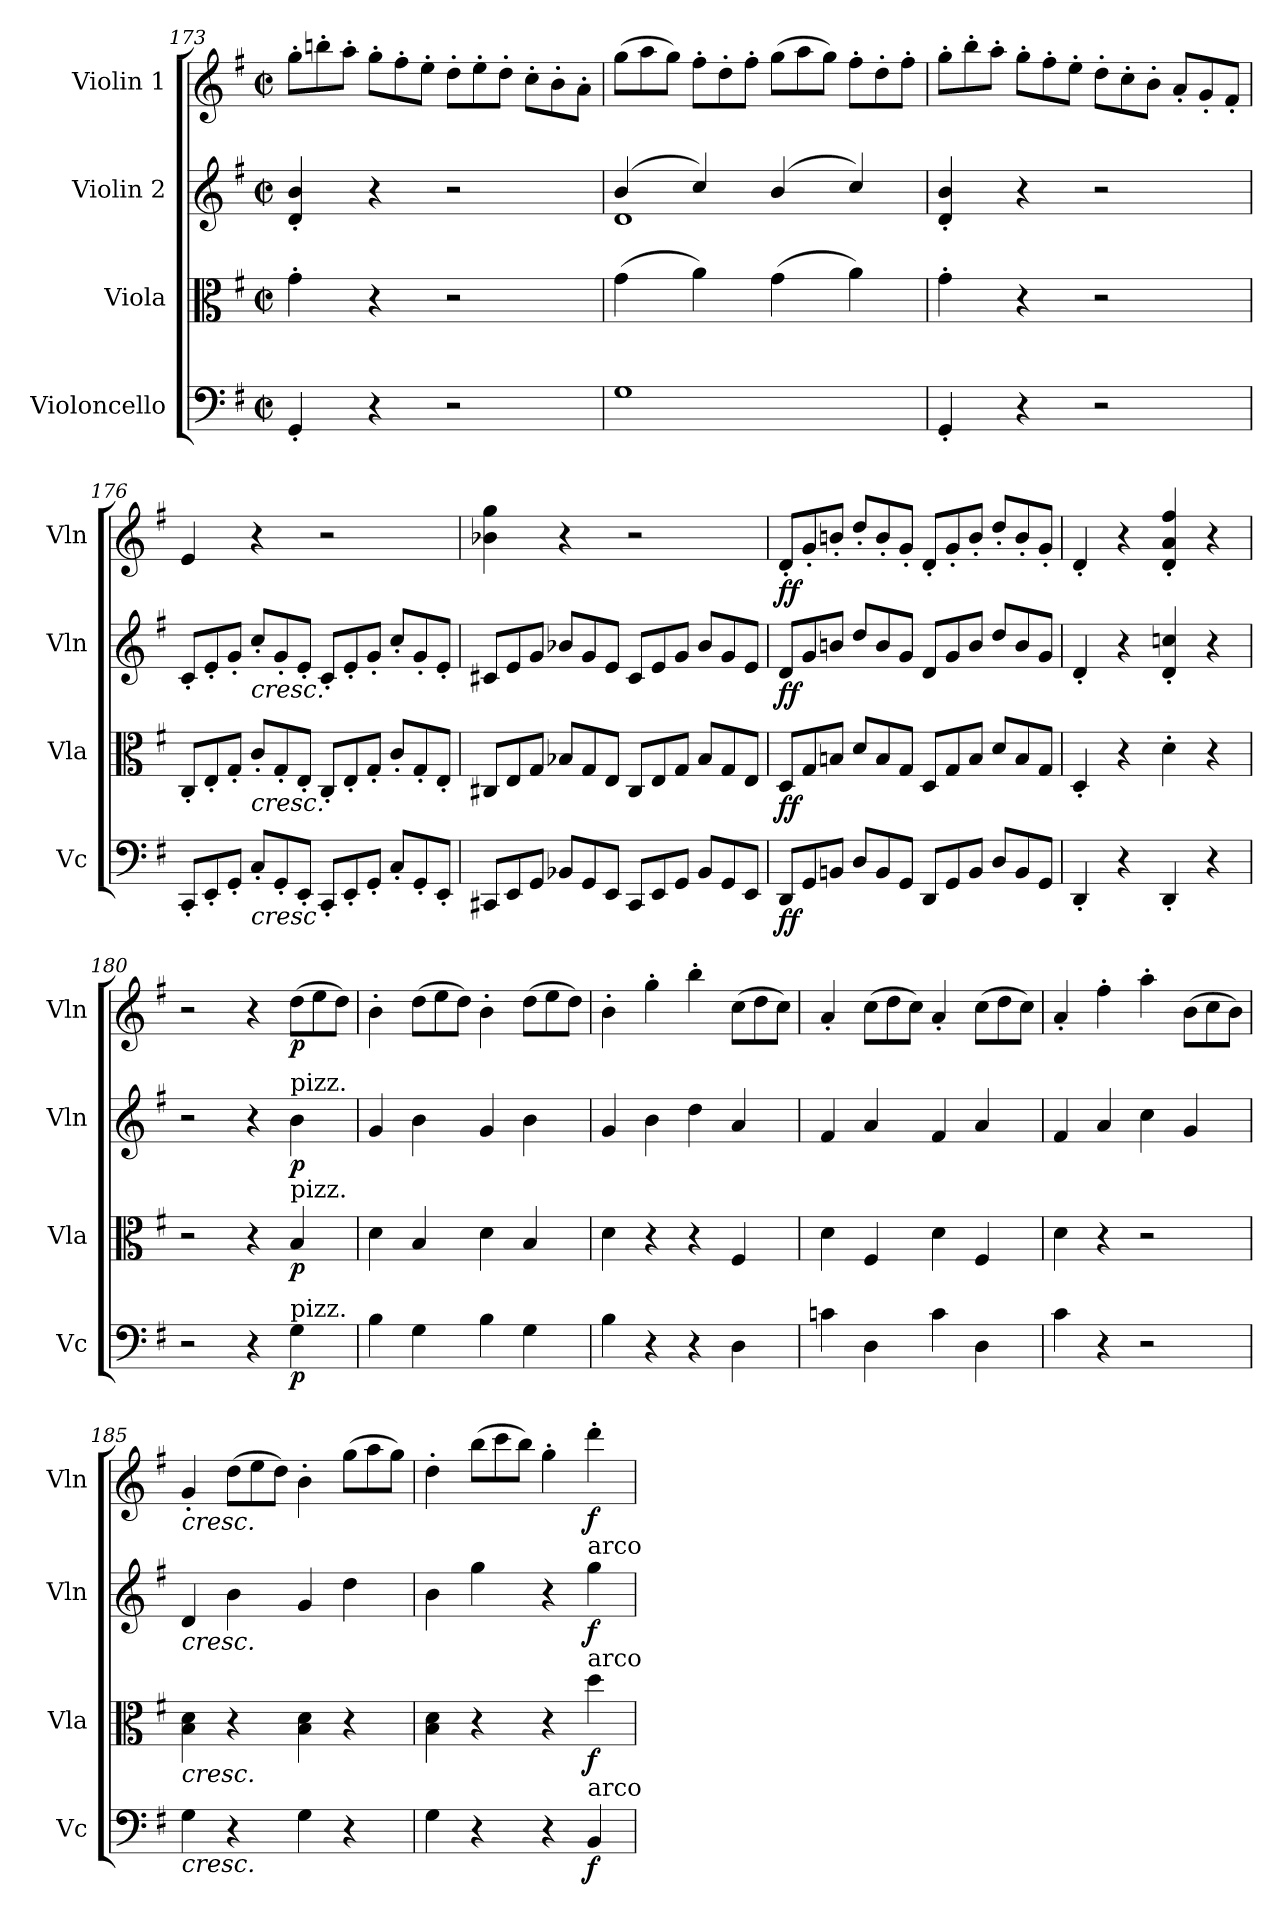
**kern	**dynam	**kern	**dynam	**kern	**dynam	**kern	**dynam
*part4	*part4	*part3	*part3	*part2	*part2	*part1	*part1
*staff4	*staff4	*staff3	*staff3	*staff2	*staff2	*staff1	*staff1
*I"Violoncello	*	*I"Viola	*	*I"Violin 2	*	*I"Violin 1	*
*I'Vc	*	*I'Vla	*	*I'Vln	*	*I'Vln	*
!!LO:LB:g=z
*clefF4	*	*clefC3	*	*clefG2	*	*clefG2	*
*k[f#]	*	*k[f#]	*	*k[f#]	*	*k[f#]	*
*M2/2	*	*M2/2	*	*M2/2	*	*M2/2	*
*met(c|)	*	*met(c|)	*	*met(c|)	*	*met(c|)	*
*	*	*	*	*	*	*Xtuplet	*
=173	=173	=173	=173	=173	=173	=173	=173
4GG'/	.	4g'\	.	4d/' 4b/'	.	12gg'\L	.
.	.	.	.	.	.	12bbn'\	.
.	.	.	.	.	.	12aa'\J	.
4r	.	4r	.	4r	.	12gg'\L	.
.	.	.	.	.	.	12ff#'\	.
.	.	.	.	.	.	12ee'\J	.
2r	.	2r	.	2r	.	12dd'\L	.
.	.	.	.	.	.	12ee'\	.
.	.	.	.	.	.	12dd'\J	.
.	.	.	.	.	.	12cc'\L	.
.	.	.	.	.	.	12b'\	.
.	.	.	.	.	.	12a'\J	.
=174	=174	=174	=174	=174	=174	=174	=174
*	*	*	*	*^	*	*	*
1G	.	(4g\	.	(4b/	1d	.	(12gg\L	.
.	.	.	.	.	.	.	12aa\	.
.	.	.	.	.	.	.	12gg\J)	.
.	.	4a\)	.	4cc/)	.	.	12ff#'\L	.
.	.	.	.	.	.	.	12dd'\	.
.	.	.	.	.	.	.	12ff#'\J	.
.	.	(4g\	.	(4b/	.	.	(12gg\L	.
.	.	.	.	.	.	.	12aa\	.
.	.	.	.	.	.	.	12gg\J)	.
.	.	4a\)	.	4cc/)	.	.	12ff#'\L	.
.	.	.	.	.	.	.	12dd'\	.
.	.	.	.	.	.	.	12ff#'\J	.
*	*	*	*	*v	*v	*	*	*
=175	=175	=175	=175	=175	=175	=175	=175
4GG'/	.	4g'\	.	4d/' 4b/'	.	12gg'\L	.
.	.	.	.	.	.	12bb'\	.
.	.	.	.	.	.	12aa'\J	.
4r	.	4r	.	4r	.	12gg'\L	.
.	.	.	.	.	.	12ff#'\	.
.	.	.	.	.	.	12ee'\J	.
2r	.	2r	.	2r	.	12dd'\L	.
.	.	.	.	.	.	12cc'\	.
.	.	.	.	.	.	12b'\J	.
.	.	.	.	.	.	12a'/L	.
.	.	.	.	.	.	12g'/	.
.	.	.	.	.	.	12f#'/J	.
!!LO:LB:g=z
=176	=176	=176	=176	=176	=176	=176	=176
*Xtuplet	*	*Xtuplet	*	*Xtuplet	*	*	*
12CC'/L	.	12C'/L	.	12c'/L	.	4e/	.
12EE'/	.	12E'/	.	12e'/	.	.	.
12GG'/J	.	12G'/J	.	12g'/J	.	.	.
!	!	!	!	!LO:TX:b:i:t=cresc.	!	!	!
!	!	!LO:TX:b:i:t=cresc.	!	!	!	!	!
!LO:TX:b:i:t=cresc	!	!	!	!	!	!	!
12C'/L	.	12c'/L	.	12cc'/L	.	4r	.
12GG'/	.	12G'/	.	12g'/	.	.	.
12EE'/J	.	12E'/J	.	12e'/J	.	.	.
12CC'/L	.	12C'/L	.	12c'/L	.	2r	.
12EE'/	.	12E'/	.	12e'/	.	.	.
12GG'/J	.	12G'/J	.	12g'/J	.	.	.
12C'/L	.	12c'/L	.	12cc'/L	.	.	.
12GG'/	.	12G'/	.	12g'/	.	.	.
12EE'/J	.	12E'/J	.	12e'/J	.	.	.
=177	=177	=177	=177	=177	=177	=177	=177
12CC#X/L	.	12C#X/L	.	12c#X/L	.	4b-X\ 4gg\	.
12EE/	.	12E/	.	12e/	.	.	.
12GG/J	.	12G/J	.	12g/J	.	.	.
12BB-X/L	.	12B-X/L	.	12b-X/L	.	4r	.
12GG/	.	12G/	.	12g/	.	.	.
12EE/J	.	12E/J	.	12e/J	.	.	.
12CC#/L	.	12C#/L	.	12c#/L	.	2r	.
12EE/	.	12E/	.	12e/	.	.	.
12GG/J	.	12G/J	.	12g/J	.	.	.
12BB-/L	.	12B-/L	.	12b-/L	.	.	.
12GG/	.	12G/	.	12g/	.	.	.
12EE/J	.	12E/J	.	12e/J	.	.	.
=178	=178	=178	=178	=178	=178	=178	=178
!	!LO:DY:b	!	!LO:DY:b	!	!LO:DY:b	!	!LO:DY:b
12DD/L	ff	12D/L	ff	12d/L	ff	12d'/L	ff
12GG/	.	12G/	.	12g/	.	12g'/	.
12BBn/J	.	12Bn/J	.	12bn/J	.	12bn'/J	.
12D/L	.	12d/L	.	12dd/L	.	12dd'/L	.
12BB/	.	12B/	.	12b/	.	12b'/	.
12GG/J	.	12G/J	.	12g/J	.	12g'/J	.
12DD/L	.	12D/L	.	12d/L	.	12d'/L	.
12GG/	.	12G/	.	12g/	.	12g'/	.
12BB/J	.	12B/J	.	12b/J	.	12b'/J	.
12D/L	.	12d/L	.	12dd/L	.	12dd'/L	.
12BB/	.	12B/	.	12b/	.	12b'/	.
12GG/J	.	12G/J	.	12g/J	.	12g'/J	.
!!LO:LB:g=z
=179	=179	=179	=179	=179	=179	=179	=179
4DD'/	.	4D'/	.	4d'/	.	4d'/	.
4r	.	4r	.	4r	.	4r	.
4DD'/	.	4d'\	.	4d/' 4ccn/'	.	4d/' 4a/' 4ff#/'	.
4r	.	4r	.	4r	.	4r	.
=180	=180	=180	=180	=180	=180	=180	=180
2r	.	2r	.	2r	.	2r	.
4r	.	4r	.	4r	.	4r	.
!	!	!	!	!LO:TX:a:t=pizz.	!	!	!
!	!	!LO:TX:a:t=pizz.	!	!	!	!	!
!LO:TX:a:t=pizz.	!	!	!	!	!	!	!
!	!LO:DY:b	!	!LO:DY:b	!	!LO:DY:b	!	!LO:DY:b
4G\	p	4B/	p	4b\	p	(12dd\L	p
.	.	.	.	.	.	12ee\	.
.	.	.	.	.	.	12dd\J)	.
=181	=181	=181	=181	=181	=181	=181	=181
4B\	.	4d\	.	4g/	.	4b'\	.
4G\	.	4B/	.	4b\	.	(12dd\L	.
.	.	.	.	.	.	12ee\	.
.	.	.	.	.	.	12dd\J)	.
4B\	.	4d\	.	4g/	.	4b'\	.
4G\	.	4B/	.	4b\	.	(12dd\L	.
.	.	.	.	.	.	12ee\	.
.	.	.	.	.	.	12dd\J)	.
=182	=182	=182	=182	=182	=182	=182	=182
4B\	.	4d\	.	4g/	.	4b'\	.
4r	.	4r	.	4b\	.	4gg'\	.
4r	.	4r	.	4dd\	.	4bb'\	.
4D\	.	4F#/	.	4a/	.	(12cc\L	.
.	.	.	.	.	.	12dd\	.
.	.	.	.	.	.	12cc\J)	.
=183	=183	=183	=183	=183	=183	=183	=183
4cn\	.	4d\	.	4f#/	.	4a'/	.
4D\	.	4F#/	.	4a/	.	(12cc\L	.
.	.	.	.	.	.	12dd\	.
.	.	.	.	.	.	12cc\J)	.
4c\	.	4d\	.	4f#/	.	4a'/	.
4D\	.	4F#/	.	4a/	.	(12cc\L	.
.	.	.	.	.	.	12dd\	.
.	.	.	.	.	.	12cc\J)	.
!!LO:PB:g=z
=184	=184	=184	=184	=184	=184	=184	=184
4c\	.	4d\	.	4f#/	.	4a'/	.
4r	.	4r	.	4a/	.	4ff#'\	.
2r	.	2r	.	4cc\	.	4aa'\	.
.	.	.	.	4g/	.	(12b\L	.
.	.	.	.	.	.	12cc\	.
.	.	.	.	.	.	12b\J)	.
=185	=185	=185	=185	=185	=185	=185	=185
!	!	!	!	!	!	!LO:TX:b:i:t=cresc.	!
!	!	!	!	!LO:TX:b:i:t=cresc.	!	!	!
!	!	!LO:TX:b:i:t=cresc.	!	!	!	!	!
!LO:TX:b:i:t=cresc.	!	!	!	!	!	!	!
4G\	.	4B\ 4d\	.	4d/	.	4g'/	.
4r	.	4r	.	4b\	.	(12dd\L	.
.	.	.	.	.	.	12ee\	.
.	.	.	.	.	.	12dd\J)	.
4G\	.	4B\ 4d\	.	4g/	.	4b'\	.
4r	.	4r	.	4dd\	.	(12gg\L	.
.	.	.	.	.	.	12aa\	.
.	.	.	.	.	.	12gg\J)	.
=186	=186	=186	=186	=186	=186	=186	=186
4G\	.	4B\ 4d\	.	4b\	.	4dd'\	.
4r	.	4r	.	4gg\	.	(12bb\L	.
.	.	.	.	.	.	12ccc\	.
.	.	.	.	.	.	12bb\J)	.
4r	.	4r	.	4r	.	4gg'\	.
!	!	!	!	!LO:TX:a:t=arco	!	!	!
!	!	!LO:TX:a:t=arco	!	!	!	!	!
!LO:TX:a:t=arco	!	!	!	!	!	!	!
!	!LO:DY:b	!	!LO:DY:b	!	!LO:DY:b	!	!LO:DY:b
4BB/	f	4dd\	f	4gg\	f	4ddd'\	f
=	=	=	=	=	=	=	=
*-	*-	*-	*-	*-	*-	*-	*-
